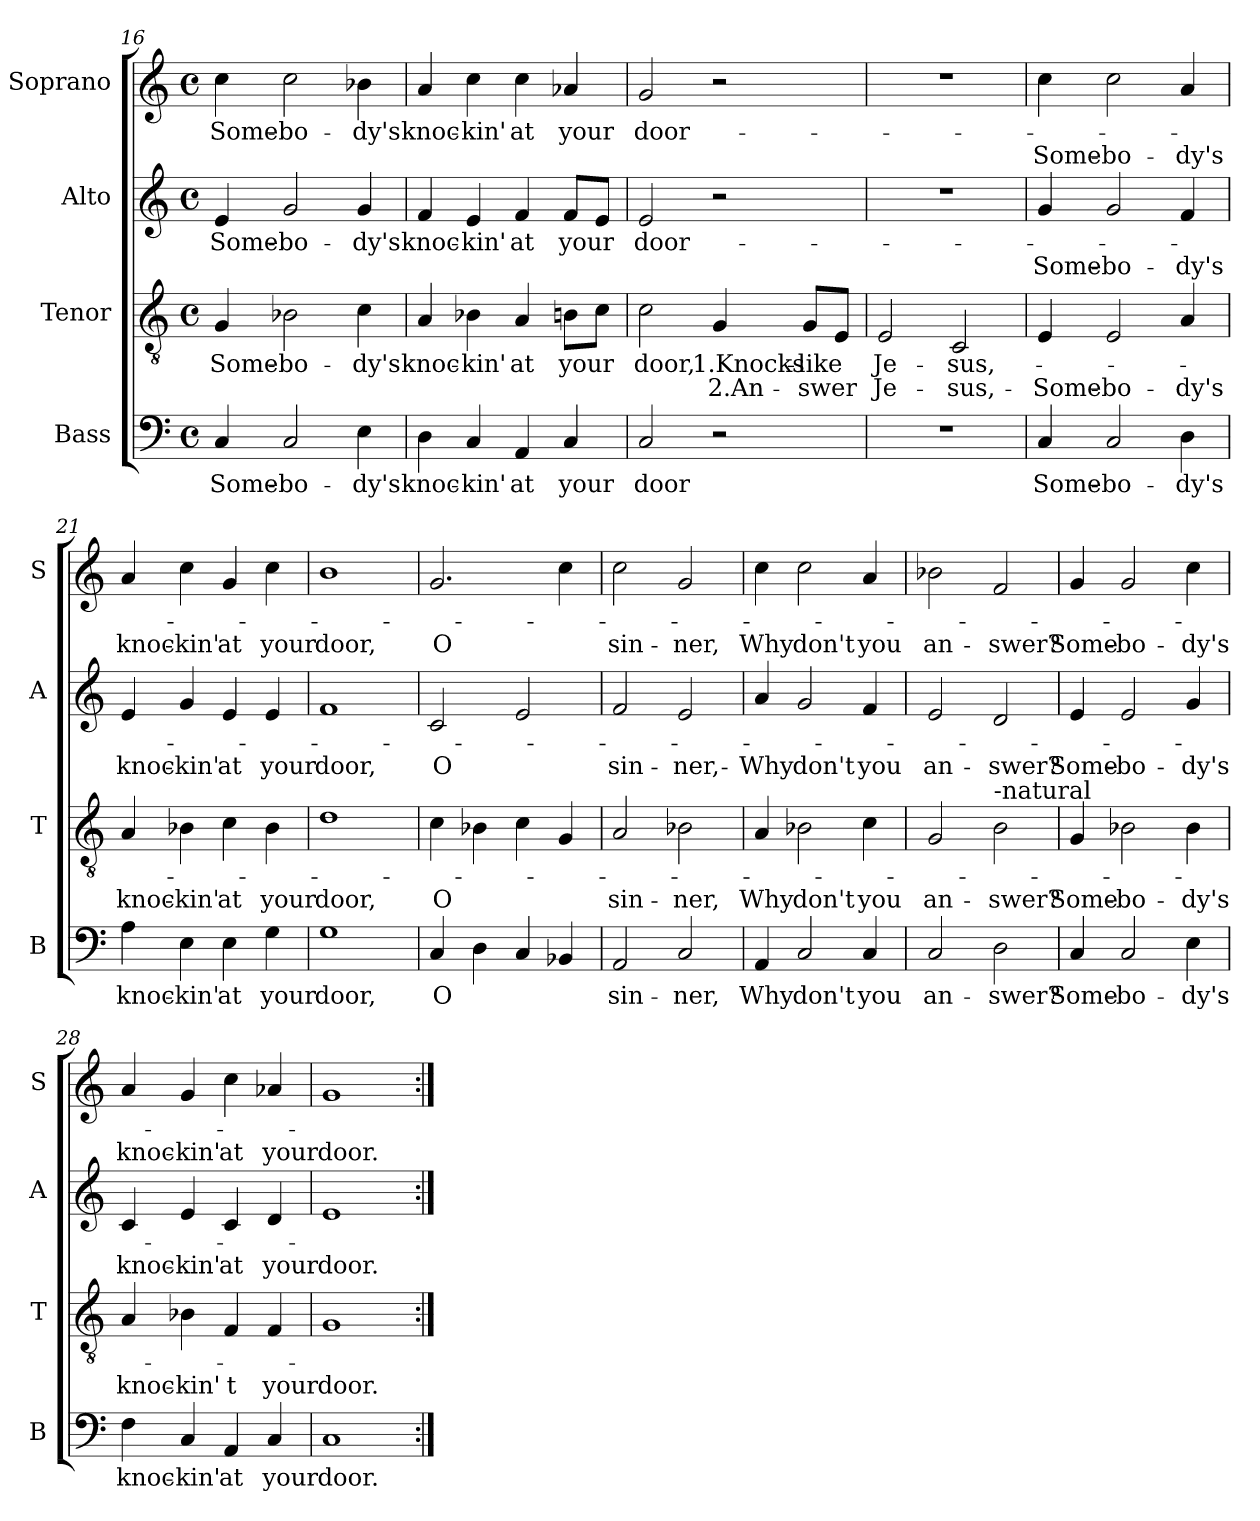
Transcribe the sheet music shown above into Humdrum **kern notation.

**kern	**text	**kern	**text	**text	**kern	**text	**text	**kern	**text	**text
*part4	*part4	*part3	*part3	*part3	*part2	*part2	*part2	*part1	*part1	*part1
*staff4	*staff4	*staff3	*staff3	*staff3	*staff2	*staff2	*staff2	*staff1	*staff1	*staff1
*I"Bass	*	*I"Tenor	*	*	*I"Alto	*	*	*I"Soprano	*	*
*I'B	*	*I'T	*	*	*I'A	*	*	*I'S	*	*
*clefF4	*	*clefGv2	*	*	*clefG2	*	*	*clefG2	*	*
*k[]	*	*k[]	*	*	*k[]	*	*	*k[]	*	*
*C:	*	*C:	*	*	*C:	*	*	*C:	*	*
*M4/4	*	*M4/4	*	*	*M4/4	*	*	*M4/4	*	*
*met(c)	*	*met(c)	*	*	*met(c)	*	*	*met(c)	*	*
=16	=16	=16	=16	=16	=16	=16	=16	=16	=16	=16
4C/	Some-	4G/	Some-	.	4e/	Some-	.	4cc\	Some-	.
2C/	-bo-	2B-X\	-bo-	.	2g/	-bo-	.	2cc\	-bo-	.
4E\	-dy's	4c\	-dy's	.	4g/	-dy's	.	4b-X\	-dy's	.
=17	=17	=17	=17	=17	=17	=17	=17	=17	=17	=17
4D\	knoc-	4A/	knoc-	.	4f/	knoc-	.	4a/	knoc-	.
4C/	-kin'	4B-X\	-kin'	.	4e/	-kin'	.	4cc\	-kin'	.
4AA/	at	4A/	at	.	4f/	at	.	4cc\	at	.
4C/	your	8Bn\L	your	.	8f/L	your	.	4a-X/	your	.
.	.	8c\J	.	.	8e/J	.	.	.	.	.
=18	=18	=18	=18	=18	=18	=18	=18	=18	=18	=18
2C/	door	2c\	door,	.	2e/	door-	.	2g/	door-	.
2r	.	4G/	1.Knocks-	2.An-	2r	.	.	2r	.	.
.	.	8G/L	-like	-swer	.	.	.	.	.	.
.	.	8E/J	.	.	.	.	.	.	.	.
=19	=19	=19	=19	=19	=19	=19	=19	=19	=19	=19
1r	.	2E/	Je-	Je-	1r	.	.	1r	.	.
.	.	2C/	-sus,-	-sus,-	.	.	.	.	.	.
!!LO:PB:g=z
=20	=20	=20	=20	=20	=20	=20	=20	=20	=20	=20
4C/	Some-	4E/	.	-Some-	4g/	.	Some-	4cc\	.	Some-
2C/	-bo-	2E/	.	-bo-	2g/	.	-bo-	2cc\	.	-bo-
4D\	-dy's	4A/	.	-dy's	4f/	.	-dy's	4a/	.	-dy's
=21	=21	=21	=21	=21	=21	=21	=21	=21	=21	=21
4A\	knoc-	4A/	.	knoc-	4e/	.	knoc-	4a/	.	knoc-
4E\	-kin'	4B-X\	.	-kin'	4g/	.	-kin'	4cc\	.	-kin'
4E\	at	4c\	.	at	4e/	.	at	4g/	.	at
4G\	your	4B-\	.	your	4e/	.	your	4cc\	.	your
=22	=22	=22	=22	=22	=22	=22	=22	=22	=22	=22
1G	door,	1d	.	door,	1f	.	door,	1b	.	door,
=23	=23	=23	=23	=23	=23	=23	=23	=23	=23	=23
4C/	O	4c\	.	O	2c/	.	O	2.g/	.	O
4D\	.	4B-X\	.	.	.	.	.	.	.	.
4C/	.	4c\	.	.	2e/	.	.	.	.	.
4BB-X/	.	4G/	.	.	.	.	.	4cc\	.	.
=24	=24	=24	=24	=24	=24	=24	=24	=24	=24	=24
2AA/	sin-	2A/	.	sin-	2f/	.	sin-	2cc\	.	sin-
2C/	-ner,	2B-X\	.	-ner,	2e/	.	-ner,-	2g/	.	-ner,
!!LO:LB:g=z
=25	=25	=25	=25	=25	=25	=25	=25	=25	=25	=25
4AA/	Why	4A/	.	Why	4a/	.	-Why	4cc\	.	Why
2C/	don't	2B-X\	.	don't	2g/	.	don't	2cc\	.	don't
4C/	you	4c\	.	you	4f/	.	you	4a/	.	you
=26	=26	=26	=26	=26	=26	=26	=26	=26	=26	=26
2C/	an-	2G/	.	an-	2e/	.	an-	2b-X\	.	an-
!	!	!LO:TX:a:t=-natural	!	!	!	!	!	!	!	!
2D\	-swer?	2B\	.	-swer?	2d/	.	-swer?	2f/	.	-swer?
=27	=27	=27	=27	=27	=27	=27	=27	=27	=27	=27
4C/	Some-	4G/	.	Some-	4e/	.	Some-	4g/	.	Some-
2C/	-bo-	2B-X\	.	-bo-	2e/	.	-bo-	2g/	.	-bo-
4E\	-dy's	4B-\	.	-dy's	4g/	.	-dy's	4cc\	.	-dy's
=28	=28	=28	=28	=28	=28	=28	=28	=28	=28	=28
4F\	knoc-	4A/	.	knoc-	4c/	.	knoc-	4a/	.	knoc-
4C/	-kin'	4B-X\	.	-kin'	4e/	.	-kin'	4g/	.	-kin'
4AA/	at	4F/	.	t	4c/	.	at	4cc\	.	at
4C/	your	4F/	.	your	4d/	.	your	4a-X/	.	your
=29	=29	=29	=29	=29	=29	=29	=29	=29	=29	=29
1C	door.	1G	.	door.-	1e	.	door.	1g	.	door.
=:|!	=:|!	=:|!	=:|!	=:|!	=:|!	=:|!	=:|!	=:|!	=:|!	=:|!
*-	*-	*-	*-	*-	*-	*-	*-	*-	*-	*-
